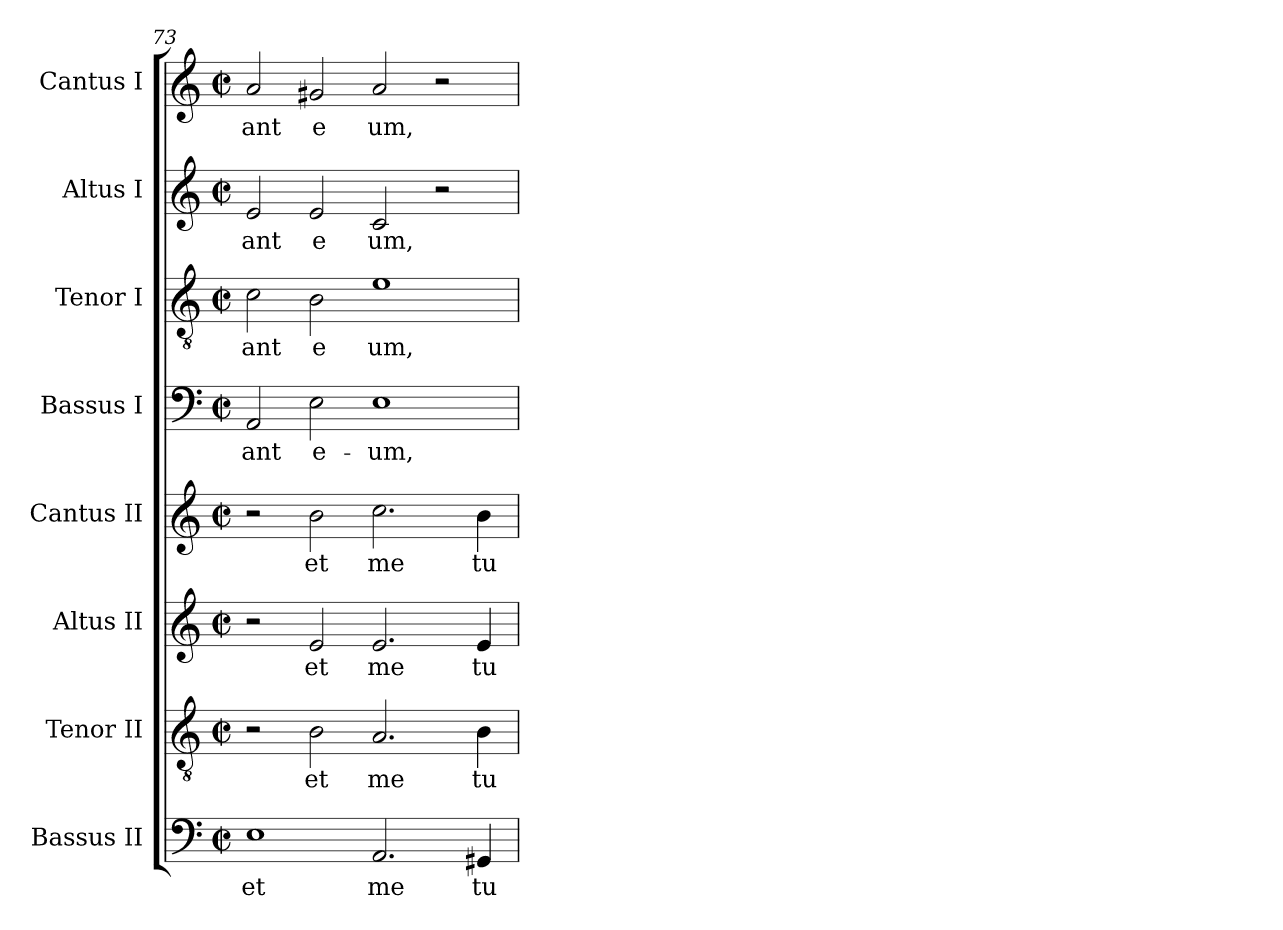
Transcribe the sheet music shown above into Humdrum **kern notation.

**kern	**text	**kern	**text	**kern	**text	**kern	**text	**kern	**text	**kern	**text	**kern	**text	**kern	**text
*part8	*part8	*part7	*part7	*part6	*part6	*part5	*part5	*part4	*part4	*part3	*part3	*part2	*part2	*part1	*part1
*staff8	*staff8	*staff7	*staff7	*staff6	*staff6	*staff5	*staff5	*staff4	*staff4	*staff3	*staff3	*staff2	*staff2	*staff1	*staff1
*I"Bassus II	*	*I"Tenor II	*	*I"Altus II	*	*I"Cantus II	*	*I"Bassus I	*	*I"Tenor I	*	*I"Altus I	*	*I"Cantus I	*
!!LO:PB:g=z
*clefF4	*	*clefGv2	*	*clefG2	*	*clefG2	*	*clefF4	*	*clefGv2	*	*clefG2	*	*clefG2	*
*M2/2	*	*M2/2	*	*M2/2	*	*M2/2	*	*M2/2	*	*M2/2	*	*M2/2	*	*M2/2	*
*met(c|)	*	*met(c|)	*	*met(c|)	*	*met(c|)	*	*met(c|)	*	*met(c|)	*	*met(c|)	*	*met(c|)	*
=73	=73	=73	=73	=73	=73	=73	=73	=73	=73	=73	=73	=73	=73	=73	=73
!	!LO:LY:b:cj	!	!	!	!	!	!	!	!LO:LY:b:cj	!	!LO:LY:b:cj	!	!LO:LY:b:cj	!	!LO:LY:b:cj
1E	et	2r	.	2r	.	2r	.	2AA/	ant	2c\	ant	2e/	ant	2a/	ant
!	!	!	!LO:LY:b:cj	!	!LO:LY:b:cj	!	!LO:LY:b:cj	!	!LO:LY:b:cj	!	!LO:LY:b:cj	!	!LO:LY:b:cj	!	!LO:LY:b:cj
.	.	2B\	et	2e/	et	2b\	et	2E\	e-	2B\	e	2e/	e	2g#X/	e
!	!LO:LY:b:cj	!	!LO:LY:b:cj	!	!LO:LY:b:cj	!	!LO:LY:b:cj	!	!LO:LY:b:cj	!	!LO:LY:b:cj	!	!LO:LY:b:cj	!	!LO:LY:b:cj
2.AA/	me	2.A/	me	2.e/	me	2.cc\	me	1E	-um,	1e	um,	2c/	um,	2a/	um,
.	.	.	.	.	.	.	.	.	.	.	.	2r	.	2r	.
!	!LO:LY:b:cj	!	!LO:LY:b:cj	!	!LO:LY:b:cj	!	!LO:LY:b:cj	!	!	!	!	!	!	!	!
4GG#X/	tu	4B\	tu	4e/	tu	4b\	tu	.	.	.	.	.	.	.	.
=	=	=	=	=	=	=	=	=	=	=	=	=	=	=	=
*-	*-	*-	*-	*-	*-	*-	*-	*-	*-	*-	*-	*-	*-	*-	*-
